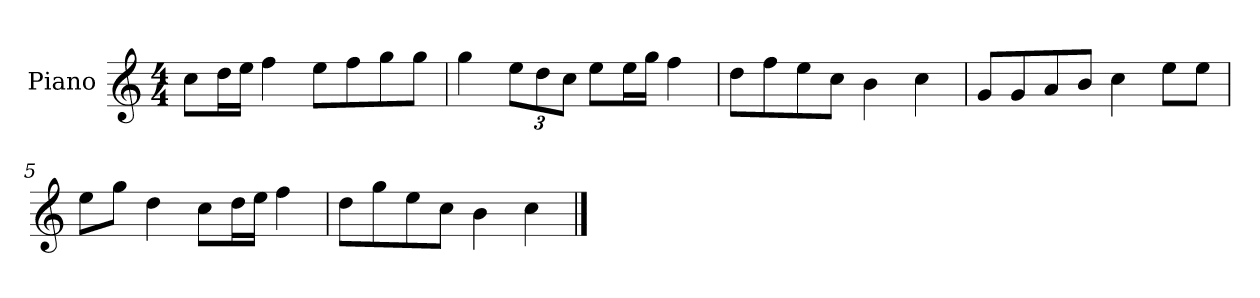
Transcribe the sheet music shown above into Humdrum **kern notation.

**kern
*part1
*staff1
*I"Piano
*I'P-no
*clefG2
*k[]
*M4/4
*MM90
=1
8cc\L
16dd\L
16ee\JJ
4ff\
8ee\L
8ff\
8gg\
8gg\J
=2
4gg\
*Xbrackettup
12ee\L
12dd\
12cc\J
8ee\L
16ee\L
16gg\JJ
4ff\
=3
8dd\L
8ff\
8ee\
8cc\J
4b\
4cc\
=4
8g/L
8g/
8a/
8b/J
4cc\
8ee\L
8ee\J
=5
8ee\L
8gg\J
4dd\
8cc\L
16dd\L
16ee\JJ
4ff\
!!LO:LB:g=z
=6
8dd\L
8gg\
8ee\
8cc\J
4b\
4cc\
==
*-
